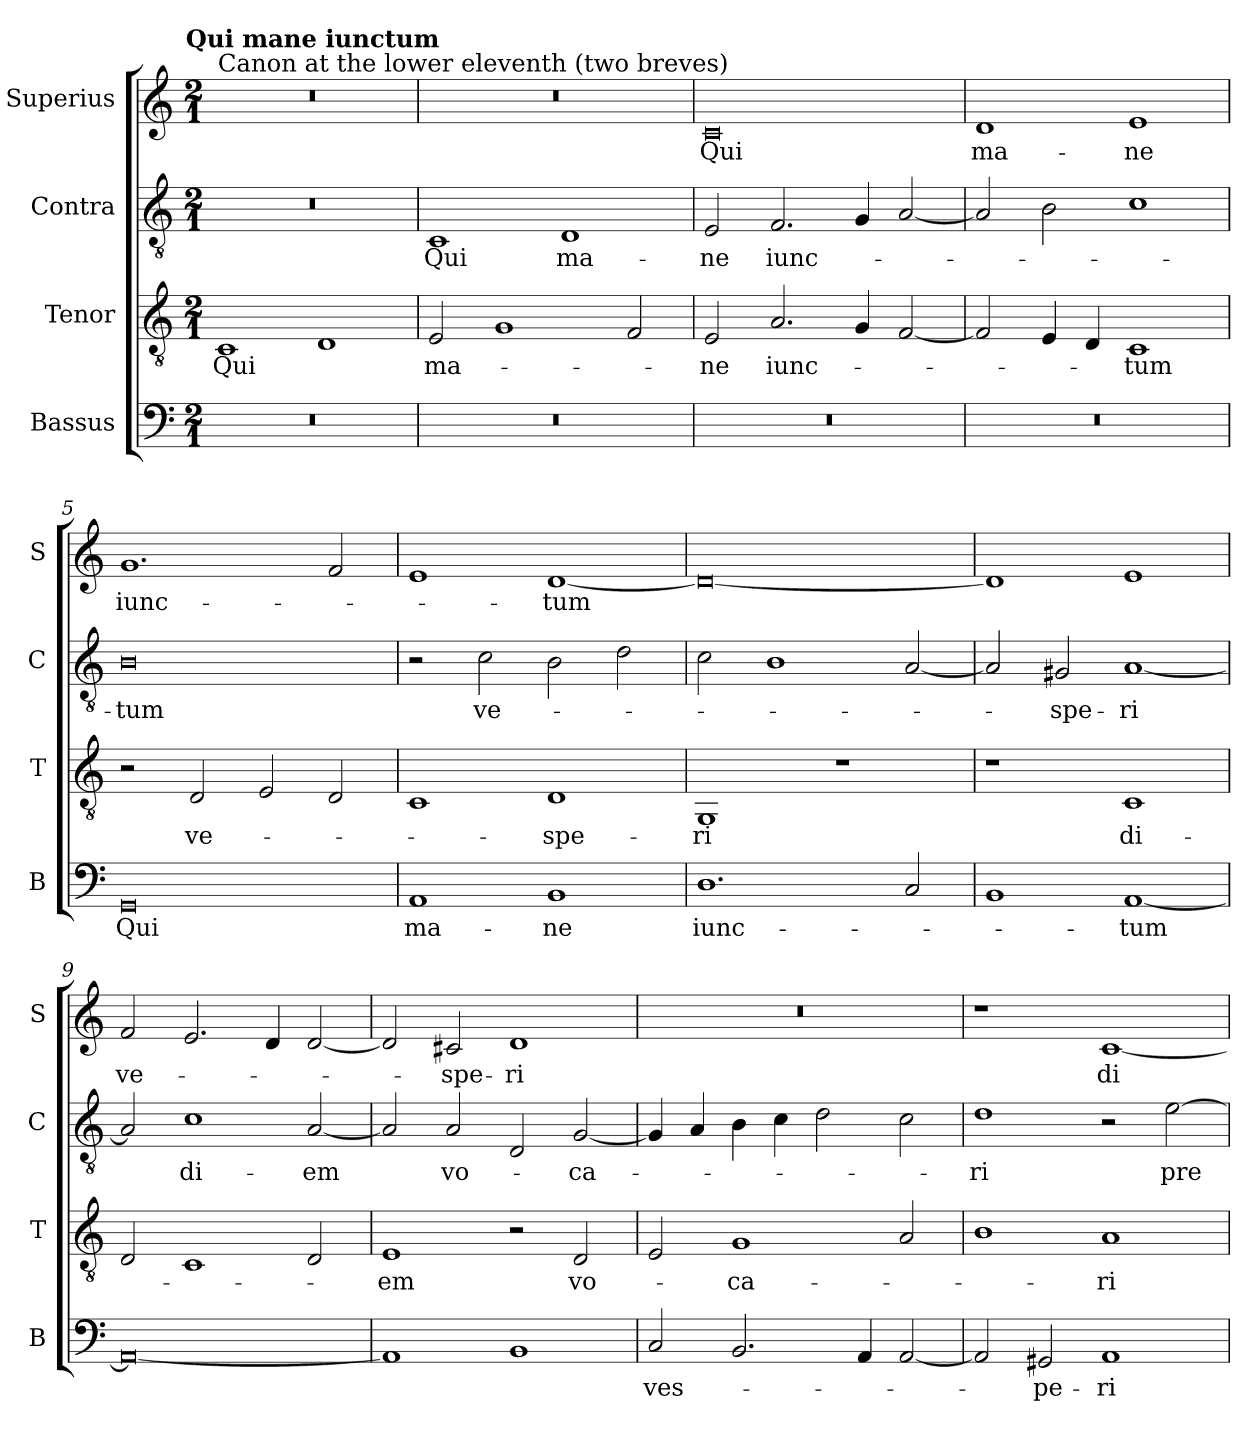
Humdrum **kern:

**kern	**text	**kern	**text	**kern	**text	**kern	**text
*part4	*part4	*part3	*part3	*part2	*part2	*part1	*part1
*staff4	*staff4	*staff3	*staff3	*staff2	*staff2	*staff1	*staff1
*I"Bassus	*	*I"Tenor	*	*I"Contra	*	*I"Superius	*
*I'B	*	*I'T	*	*I'C	*	*I'S	*
*clefF4	*	*clefGv2	*	*clefGv2	*	*clefG2	*
*k[]	*	*k[]	*	*k[]	*	*k[]	*
!!LO:TX:omd:t=Qui mane iunctum
*M2/1	*	*M2/1	*	*M2/1	*	*M2/1	*
=1	=1	=1	=1	=1	=1	=1	=1
!	!	!	!	!	!	!LO:TX:a:t=Canon at the lower eleventh (two breves)	!
0r	.	1C	Qui	0r	.	0r	.
.	.	1D	.	.	.	.	.
=2	=2	=2	=2	=2	=2	=2	=2
0r	.	2E/	ma-	1C	Qui	0r	.
.	.	1G	.	.	.	.	.
.	.	.	.	1D	ma-	.	.
.	.	2F/	.	.	.	.	.
=3	=3	=3	=3	=3	=3	=3	=3
0r	.	2E/	-ne	2E/	-ne	0c	Qui
.	.	2.A/	iunc-	2.F/	iunc-	.	.
.	.	4G/	.	4G/	.	.	.
.	.	[2F/	.	[2A/	.	.	.
=4	=4	=4	=4	=4	=4	=4	=4
0r	.	2F/]	.	2A/]	.	1d	ma-
.	.	4E/	.	2B\	.	.	.
.	.	4D/	.	.	.	.	.
.	.	1C	-tum	1c	.	1e	-ne
=5	=5	=5	=5	=5	=5	=5	=5
0GG	Qui	2r	.	0B	-tum	1.g	iunc-
.	.	2D/	ve-	.	.	.	.
.	.	2E/	.	.	.	.	.
.	.	2D/	.	.	.	2f/	.
=6	=6	=6	=6	=6	=6	=6	=6
1AA	ma-	1C	.	2r	.	1e	.
.	.	.	.	2c\	ve-	.	.
1BB	-ne	1D	-spe-	2B\	.	[1d	-tum
.	.	.	.	2d\	.	.	.
=7	=7	=7	=7	=7	=7	=7	=7
1.D	iunc-	1GG	-ri	2c\	.	0d_	.
.	.	.	.	1B	.	.	.
.	.	1r	.	.	.	.	.
2C/	.	.	.	[2A/	.	.	.
=8	=8	=8	=8	=8	=8	=8	=8
1BB	.	1r	.	2A/]	.	1d]	.
.	.	.	.	2G#X/	-spe-	.	.
[1AA	-tum	1C	di-	[1A	-ri	1e	.
=9	=9	=9	=9	=9	=9	=9	=9
0AA_	.	2D/	.	2A/]	.	2f/	ve-
.	.	1C	.	1c	di-	2.e/	.
.	.	.	.	.	.	4d/	.
.	.	2D/	.	[2A/	-em	[2d/	.
=10	=10	=10	=10	=10	=10	=10	=10
1AA]	.	1E	-em	2A/]	.	2d/]	.
.	.	.	.	2A/	vo-	2c#X/	-spe-
1BB	.	2r	.	2D/	.	1d	-ri
.	.	2D/	vo-	[2G/	-ca-	.	.
=11	=11	=11	=11	=11	=11	=11	=11
2C/	ves-	2E/	.	4G/]	.	0r	.
.	.	.	.	4A/	.	.	.
2.BB/	.	1G	-ca-	4B\	.	.	.
.	.	.	.	4c\	.	.	.
.	.	.	.	2d\	.	.	.
4AA/	.	.	.	.	.	.	.
[2AA/	.	2A/	.	2c\	.	.	.
=12	=12	=12	=12	=12	=12	=12	=12
2AA/]	.	1B	.	1d	-ri	1r	.
2GG#X/	-pe-	.	.	.	.	.	.
1AA	-ri	1A	-ri	2r	.	[1c	di-
.	.	.	.	[2e\	pre-	.	.
=	=	=	=	=	=	=	=
*-	*-	*-	*-	*-	*-	*-	*-
